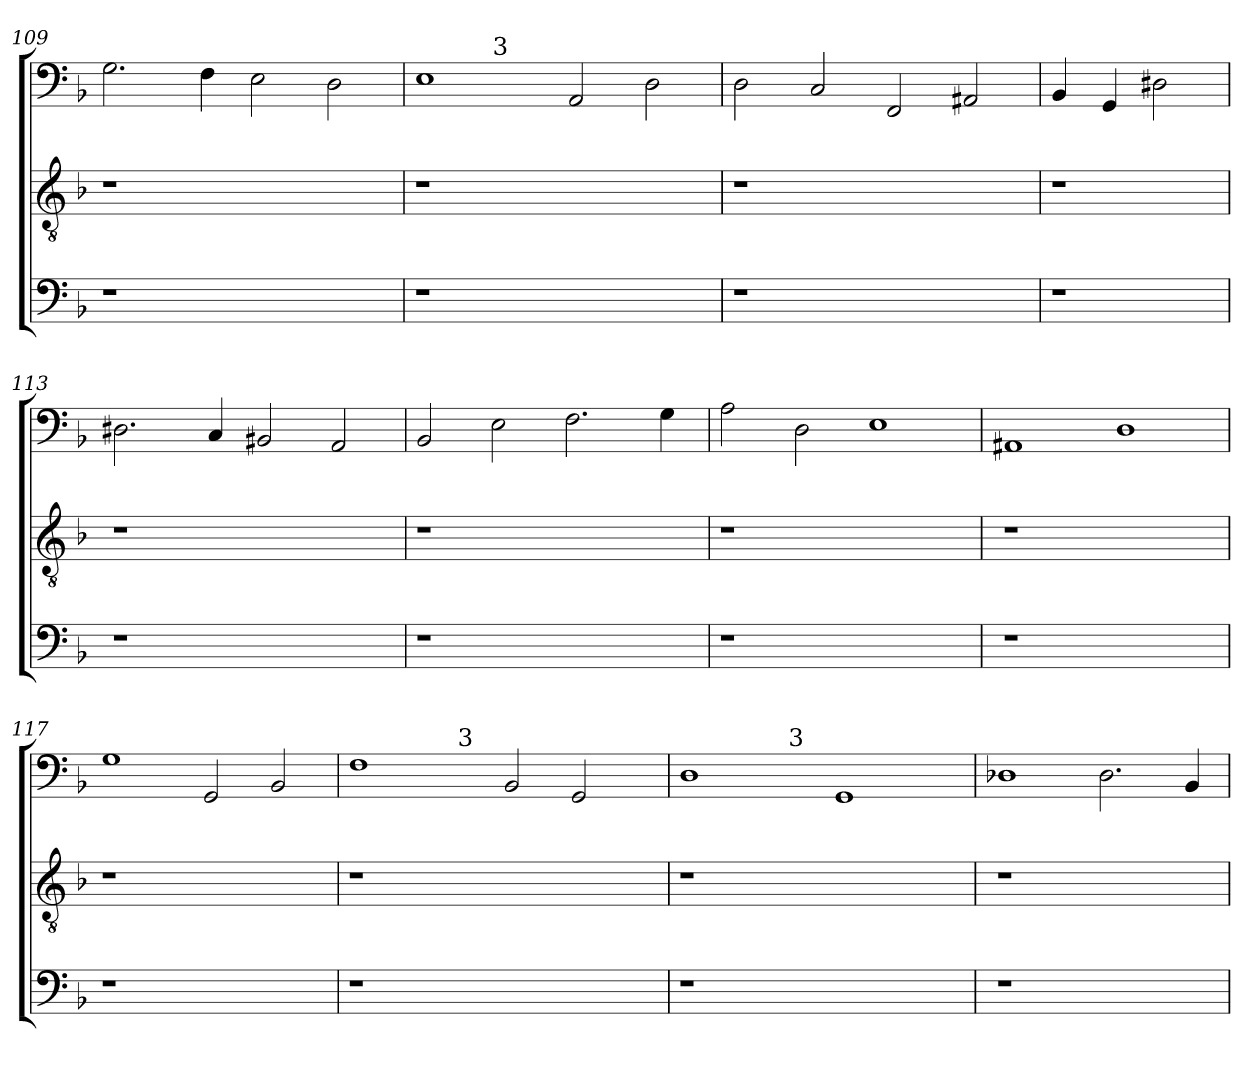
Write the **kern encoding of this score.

**kern	**kern	**kern
*part3	*part2	*part1
*staff3	*staff2	*staff1
*clefF4	*clefGv2	*clefF4
*k[b-]	*k[b-]	*k[b-]
*F:	*F:	*F:
=109	=109	=109
1r	1r	2.G\
.	.	4F\
1ryy	1ryy	2E\
.	.	2D>\
=110	=110	=110
*	*	*^
1r	1r	1E>	2ryy
!	!	!	!LO:TX:a:t=3
.	.	.	1.ryy
1ryy	1ryy	2AA/	.
.	.	2D\	.
*	*	*v	*v
!!LO:LB:g=z
=111	=111	=111
1r	1r	2D\
.	.	2C/
1ryy	1ryy	2FF/
.	.	2AA#/
=112	=112	=112
1r	1r	4BB-/
.	.	4GG/
.	.	2D#\
=113	=113	=113
1r	1r	2.D#\
.	.	4C/
1ryy	1ryy	2BB#/
.	.	2AA</
=114	=114	=114
1r	1r	2BB-</
.	.	2E\
1ryy	1ryy	2.F\
.	.	4G\
=115	=115	=115
1r	1r	2A\
.	.	2D>\
1ryy	1ryy	1E>
=116	=116	=116
1r	1r	1AA#
1ryy	1ryy	1D
!!LO:LB:g=z
=117	=117	=117
1r	1r	1G
1ryy	1ryy	2GG/
.	.	2BB-/
=118	=118	=118
*	*	*^
1r	1r	1F>	2ryy
.	.	.	8..ryy
!	!	!	!LO:TX:a:t=3
.	.	.	1ryy
1ryy	1ryy	2BB-/	.
.	.	2GG/	.
.	.	.	4ryy
.	.	.	32ryy
=119	=119	=119	=119
1r	1r	1D>	2ryy
.	.	.	8..ryy
!	!	!	!LO:TX:a:t=3
.	.	.	1ryy
1ryy	1ryy	1GG	.
.	.	.	4ryy
.	.	.	32ryy
*	*	*v	*v
=120	=120	=120
1r	1r	1D-
1ryy	1ryy	2.D-\
.	.	4BB-</
=	=	=
*-	*-	*-
